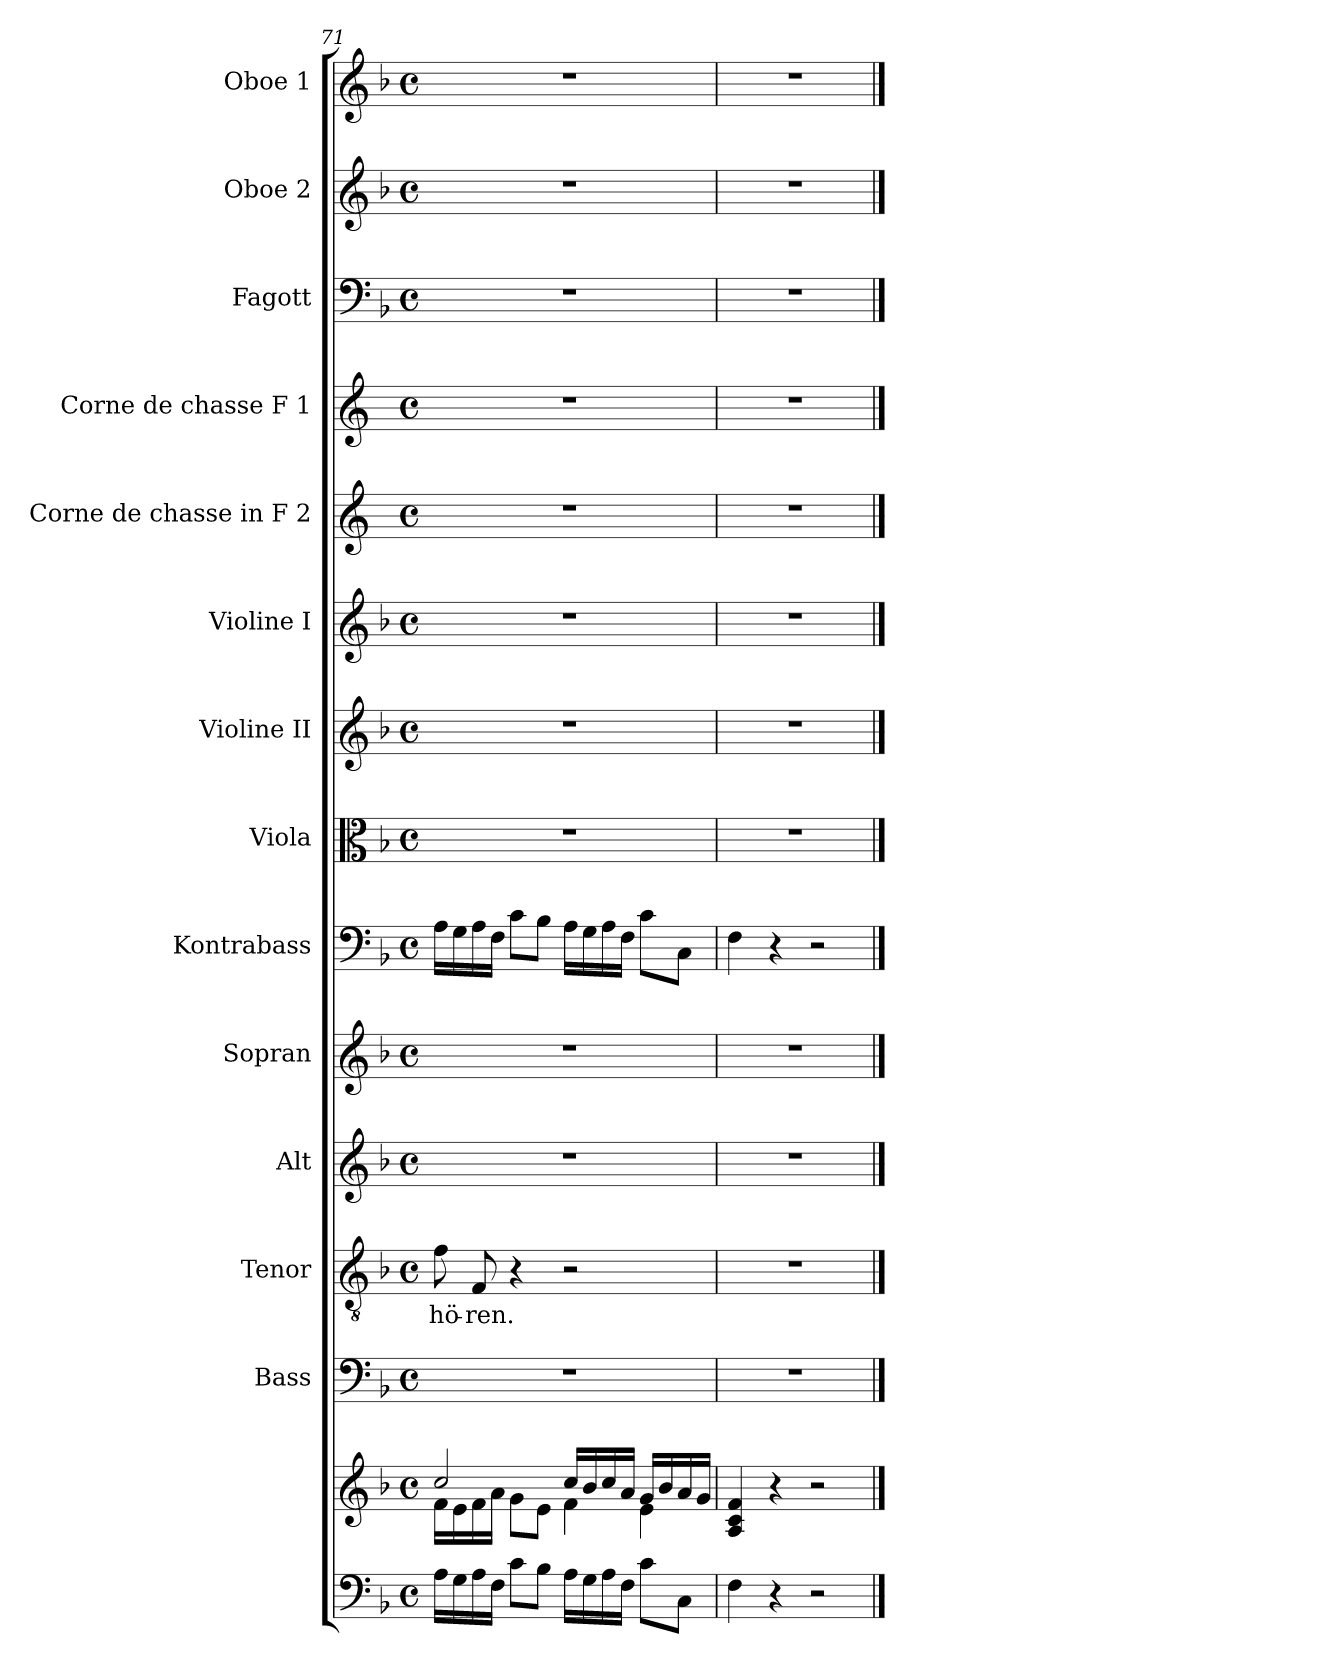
**kern	**kern	**kern	**kern	**text	**kern	**kern	**kern	**kern	**kern	**kern	**kern	**kern	**kern	**kern	**kern
*part14	*part14	*part13	*part12	*part12	*part11	*part10	*part9	*part8	*part7	*part6	*part5	*part4	*part3	*part2	*part1
*staff15	*staff14	*staff13	*staff12	*staff12	*staff11	*staff10	*staff9	*staff8	*staff7	*staff6	*staff5	*staff4	*staff3	*staff2	*staff1
*	*	*I"Bass	*I"Tenor	*	*I"Alt	*I"Sopran	*I"Kontrabass	*I"Viola	*I"Violine II	*I"Violine I	*I"Corne de chasse in F 2	*I"Corne de chasse F 1	*I"Fagott	*I"Oboe 2	*I"Oboe 1
*	*	*I'B.	*I'T.	*	*I'A.	*I'S.	*I'Kb.	*I'Vla.	*I'Vl. II	*I'Vl. I	*	*	*I'Fg.	*I'Ob. 2	*I'Ob. 1
*clefF4	*clefG2	*clefF4	*clefGv2	*	*clefG2	*clefG2	*clefF4	*clefC3	*clefG2	*clefG2	*clefG2	*clefG2	*clefF4	*clefG2	*clefG2
*	*	*	*	*	*	*	*ITrd7c12	*	*	*	*ITrd4c7	*ITrd4c7	*	*	*
*k[b-]	*k[b-]	*k[b-]	*k[b-]	*	*k[b-]	*k[b-]	*k[b-]	*k[b-]	*k[b-]	*k[b-]	*k[b-]	*k[b-]	*k[b-]	*k[b-]	*k[b-]
*F:	*F:	*F:	*F:	*	*F:	*F:	*F:	*F:	*F:	*F:	*F:	*F:	*F:	*F:	*F:
*M4/4	*M4/4	*M4/4	*M4/4	*	*M4/4	*M4/4	*M4/4	*M4/4	*M4/4	*M4/4	*M4/4	*M4/4	*M4/4	*M4/4	*M4/4
*met(c)	*met(c)	*met(c)	*met(c)	*	*met(c)	*met(c)	*met(c)	*met(c)	*met(c)	*met(c)	*met(c)	*met(c)	*met(c)	*met(c)	*met(c)
=71	=71	=71	=71	=71	=71	=71	=71	=71	=71	=71	=71	=71	=71	=71	=71
*	*^	*	*	*	*	*	*	*	*	*	*	*	*	*	*
!	!	!	!	!	!LO:LY:b	!	!	!	!	!	!	!	!	!	!	!
16A\LL	2cc/	16f\LL	1r	8f\	hö-	1r	1r	16AA\LL	1r	1r	1r	1r	1r	1r	1r	1r
16G\	.	16e\	.	.	.	.	.	16GG\	.	.	.	.	.	.	.	.
!	!	!	!	!	!LO:LY:b	!	!	!	!	!	!	!	!	!	!	!
16A\	.	16f\	.	8F/	-ren.	.	.	16AA\	.	.	.	.	.	.	.	.
16F\JJ	.	16a\JJ	.	.	.	.	.	16FF\JJ	.	.	.	.	.	.	.	.
8c\L	.	8g\L	.	4r	.	.	.	8C\L	.	.	.	.	.	.	.	.
8B-\J	.	8e\J	.	.	.	.	.	8BB-\J	.	.	.	.	.	.	.	.
16A\LL	16cc/LL	4f\	.	2r	.	.	.	16AA\LL	.	.	.	.	.	.	.	.
16G\	16b-/	.	.	.	.	.	.	16GG\	.	.	.	.	.	.	.	.
16A\	16cc/	.	.	.	.	.	.	16AA\	.	.	.	.	.	.	.	.
16F\JJ	16a/JJ	.	.	.	.	.	.	16FF\JJ	.	.	.	.	.	.	.	.
8c\L	16g/LL	4e\	.	.	.	.	.	8C\L	.	.	.	.	.	.	.	.
.	16b-/	.	.	.	.	.	.	.	.	.	.	.	.	.	.	.
8C\J	16a/	.	.	.	.	.	.	8CC\J	.	.	.	.	.	.	.	.
.	16g/JJ	.	.	.	.	.	.	.	.	.	.	.	.	.	.	.
*	*v	*v	*	*	*	*	*	*	*	*	*	*	*	*	*	*
=72	=72	=72	=72	=72	=72	=72	=72	=72	=72	=72	=72	=72	=72	=72	=72
4F\	4A/ 4c/ 4f/	1r	1r	.	1r	1r	4FF\	1r	1r	1r	1r	1r	1r	1r	1r
4r	4r	.	.	.	.	.	4r	.	.	.	.	.	.	.	.
2r	2r	.	.	.	.	.	2r	.	.	.	.	.	.	.	.
==	==	==	==	==	==	==	==	==	==	==	==	==	==	==	==
*-	*-	*-	*-	*-	*-	*-	*-	*-	*-	*-	*-	*-	*-	*-	*-
